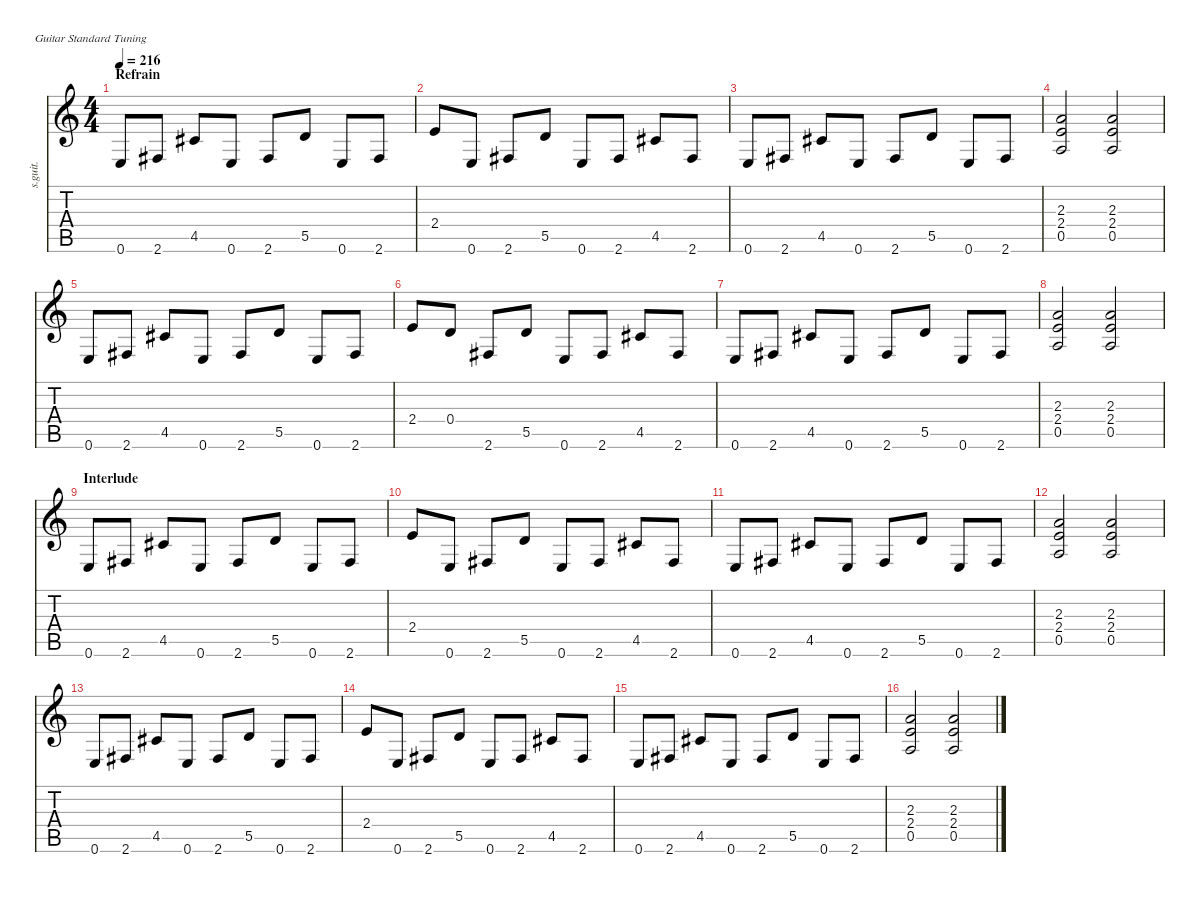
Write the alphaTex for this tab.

\defaultSystemsLayout 4
\hideDynamics
\bracketExtendMode nobrackets
\track ("Wayne Gretsky | Rhythm Guitar" "s.guit.") {instrument distortionguitar}
\staff {score tabs}
\tuning (E4 B3 G3 D3 A2 E2)
\ts (4 4)
\section ("" "Refrain")
\tempo 216
\clef g2
\ks c
0.6.8{dy f} 2.6{acc #}.8 4.5{acc #}.8 0.6.8 2.6{acc #}.8 5.5.8 0.6.8 2.6{acc #}.8 |
2.4.8 0.6.8 2.6{acc #}.8 5.5.8 0.6.8 2.6{acc #}.8 4.5{acc #}.8 2.6{acc #}.8 |
0.6.8 2.6{acc #}.8 4.5{acc #}.8 0.6.8 2.6{acc #}.8 5.5.8 0.6.8 2.6{acc #}.8 |
(2.3 2.4 0.5).2 (2.3 2.4 0.5).2 |
0.6.8{dy mf} 2.6{acc #}.8 4.5{acc #}.8 0.6.8 2.6{acc #}.8 5.5.8 0.6.8 2.6{acc #}.8 |
2.4.8 0.4.8 2.6{acc #}.8 5.5.8 0.6.8 2.6{acc #}.8 4.5{acc #}.8 2.6{acc #}.8 |
0.6.8 2.6{acc #}.8 4.5{acc #}.8 0.6.8 2.6{acc #}.8 5.5.8 0.6.8 2.6{acc #}.8 |
(2.3 2.4 0.5).2 (2.3 2.4 0.5).2 |
\section ("" "Interlude")
0.6.8{dy f} 2.6{acc #}.8 4.5{acc #}.8 0.6.8 2.6{acc #}.8 5.5.8 0.6.8 2.6{acc #}.8 |
2.4.8 0.6.8 2.6{acc #}.8 5.5.8 0.6.8 2.6{acc #}.8 4.5{acc #}.8 2.6{acc #}.8 |
0.6.8 2.6{acc #}.8 4.5{acc #}.8 0.6.8 2.6{acc #}.8 5.5.8 0.6.8 2.6{acc #}.8 |
(2.3 2.4 0.5).2 (2.3 2.4 0.5).2 |
0.6.8 2.6{acc #}.8 4.5{acc #}.8 0.6.8 2.6{acc #}.8 5.5.8 0.6.8 2.6{acc #}.8 |
2.4.8 0.6.8 2.6{acc #}.8 5.5.8 0.6.8 2.6{acc #}.8 4.5{acc #}.8 2.6{acc #}.8 |
0.6.8 2.6{acc #}.8 4.5{acc #}.8 0.6.8 2.6{acc #}.8 5.5.8 0.6.8 2.6{acc #}.8 |
(2.3 2.4 0.5).2 (2.3 2.4 0.5).2
